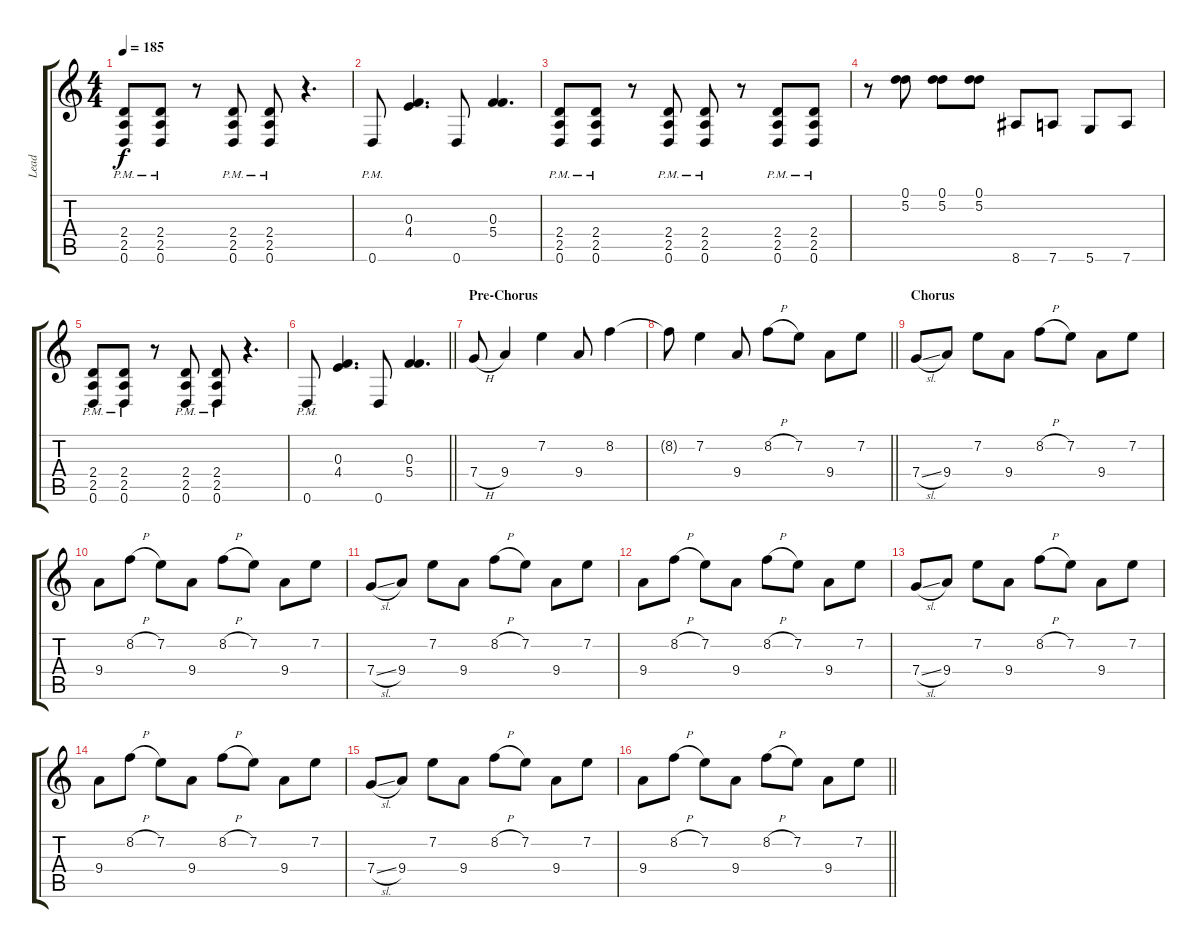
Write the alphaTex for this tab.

\track ("Lead" "Lead") {instrument distortionguitar}
\staff {score tabs}
\tuning (D4 A3 F3 C3 G2 D2) {hide}
\ts (4 4)
\tempo 185
\clef g2
\ks c
(2.4{pm} 2.5{pm} 0.6{pm}).8{dy f} (2.4{pm} 2.5{pm} 0.6{pm}).8 r.8 (2.4{pm} 2.5{pm} 0.6{pm}).8 (2.4{pm} 2.5{pm} 0.6{pm}).8 r.4{d} |
0.6{pm}.8 (0.3 4.4).4{d} 0.6.8 (0.3 5.4).4{d} |
(2.4{pm} 2.5{pm} 0.6{pm}).8 (2.4{pm} 2.5{pm} 0.6{pm}).8 r.8 (2.4{pm} 2.5{pm} 0.6{pm}).8 (2.4{pm} 2.5{pm} 0.6{pm}).8 r.8 (2.4{pm} 2.5{pm} 0.6{pm}).8 (2.4{pm} 2.5{pm} 0.6{pm}).8 |
r.8 (0.1 5.2).8 (0.1 5.2).8 (0.1 5.2).8 8.6.8 7.6.8 5.6.8 7.6.8 |
(2.4{pm} 2.5{pm} 0.6{pm}).8 (2.4{pm} 2.5{pm} 0.6{pm}).8 r.8 (2.4{pm} 2.5{pm} 0.6{pm}).8 (2.4{pm} 2.5{pm} 0.6{pm}).8 r.4{d} |
\barLineRight lightlight
0.6{pm}.8 (0.3 4.4).4{d} 0.6.8 (0.3 5.4).4{d} |
\section ("" "Pre-Chorus")
7.4{h}.8 9.4.4 7.2.4 9.4.8 8.2.4 |
\barLineRight lightlight
8.2{t}.8 7.2.4 9.4.8 8.2{h}.8 7.2.8 9.4.8 7.2.8 |
\section ("" "Chorus")
7.4{sl}.8 9.4.8 7.2.8 9.4.8 8.2{h}.8 7.2.8 9.4.8 7.2.8 |
9.4.8 8.2{h}.8 7.2.8 9.4.8 8.2{h}.8 7.2.8 9.4.8 7.2.8 |
7.4{sl}.8 9.4.8 7.2.8 9.4.8 8.2{h}.8 7.2.8 9.4.8 7.2.8 |
9.4.8 8.2{h}.8 7.2.8 9.4.8 8.2{h}.8 7.2.8 9.4.8 7.2.8 |
7.4{sl}.8 9.4.8 7.2.8 9.4.8 8.2{h}.8 7.2.8 9.4.8 7.2.8 |
9.4.8 8.2{h}.8 7.2.8 9.4.8 8.2{h}.8 7.2.8 9.4.8 7.2.8 |
7.4{sl}.8 9.4.8 7.2.8 9.4.8 8.2{h}.8 7.2.8 9.4.8 7.2.8 |
\barLineRight lightlight
9.4.8 8.2{h}.8 7.2.8 9.4.8 8.2{h}.8 7.2.8 9.4.8 7.2.8
